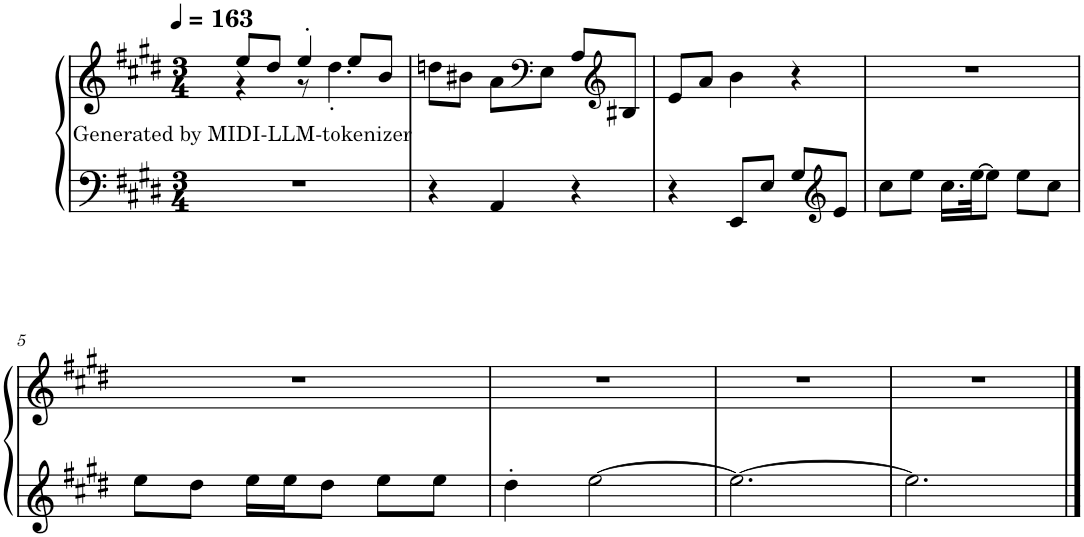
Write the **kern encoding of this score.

**kern	**kern	**text
*part1	*part1	*part1
*staff2	*staff1	*staff1
*I"Piano	*	*
*I'Pno.	*	*
*clefF4	*clefG2	*
*k[f#c#g#d#]	*k[f#c#g#d#]	*
*M3/4	*M3/4	*
*MM163	*MM163	*
=1	=1	=1
!	!	!LO:LY:b
*	*^	*
2.r	8ee/L	4r	Generated by MIDI-LLM-tokenizer
.	8dd#/J	.	.
.	4ee'/	8r	.
.	.	4.dd#'\	.
.	8ee/L	.	.
.	8b/J	.	.
*	*v	*v	*
=2	=2	=2
4r	8ddn\L	.
.	8b#X\J	.
4AA/	8a\L	.
*	*clefF4	*
.	8E\J	.
4r	8A/L	.
*	*clefG2	*
.	8B#X/J	.
=3	=3	=3
4r	8e/L	.
.	8a/J	.
8EE/L	4b\	.
8E/J	.	.
8G#/L	4r	.
*clefG2	*	*
8e/J	.	.
=4	=4	=4
8cc#\L	2.r	.
8ee\J	.	.
16.cc#\LL	.	.
[32ee\JK	.	.
8ee\J]	.	.
8ee\L	.	.
8cc#\J	.	.
!!LO:LB:g=z
=5	=5	=5
8ee\L	2.r	.
8dd#\J	.	.
16ee\LL	.	.
16ee\J	.	.
8dd#\J	.	.
8ee\L	.	.
8ee\J	.	.
=6	=6	=6
4dd#'\	2.r	.
[2ee\	.	.
=7	=7	=7
2.ee\_	2.r	.
=8	=8	=8
2.ee\]	2.r	.
==	==	==
*-	*-	*-
